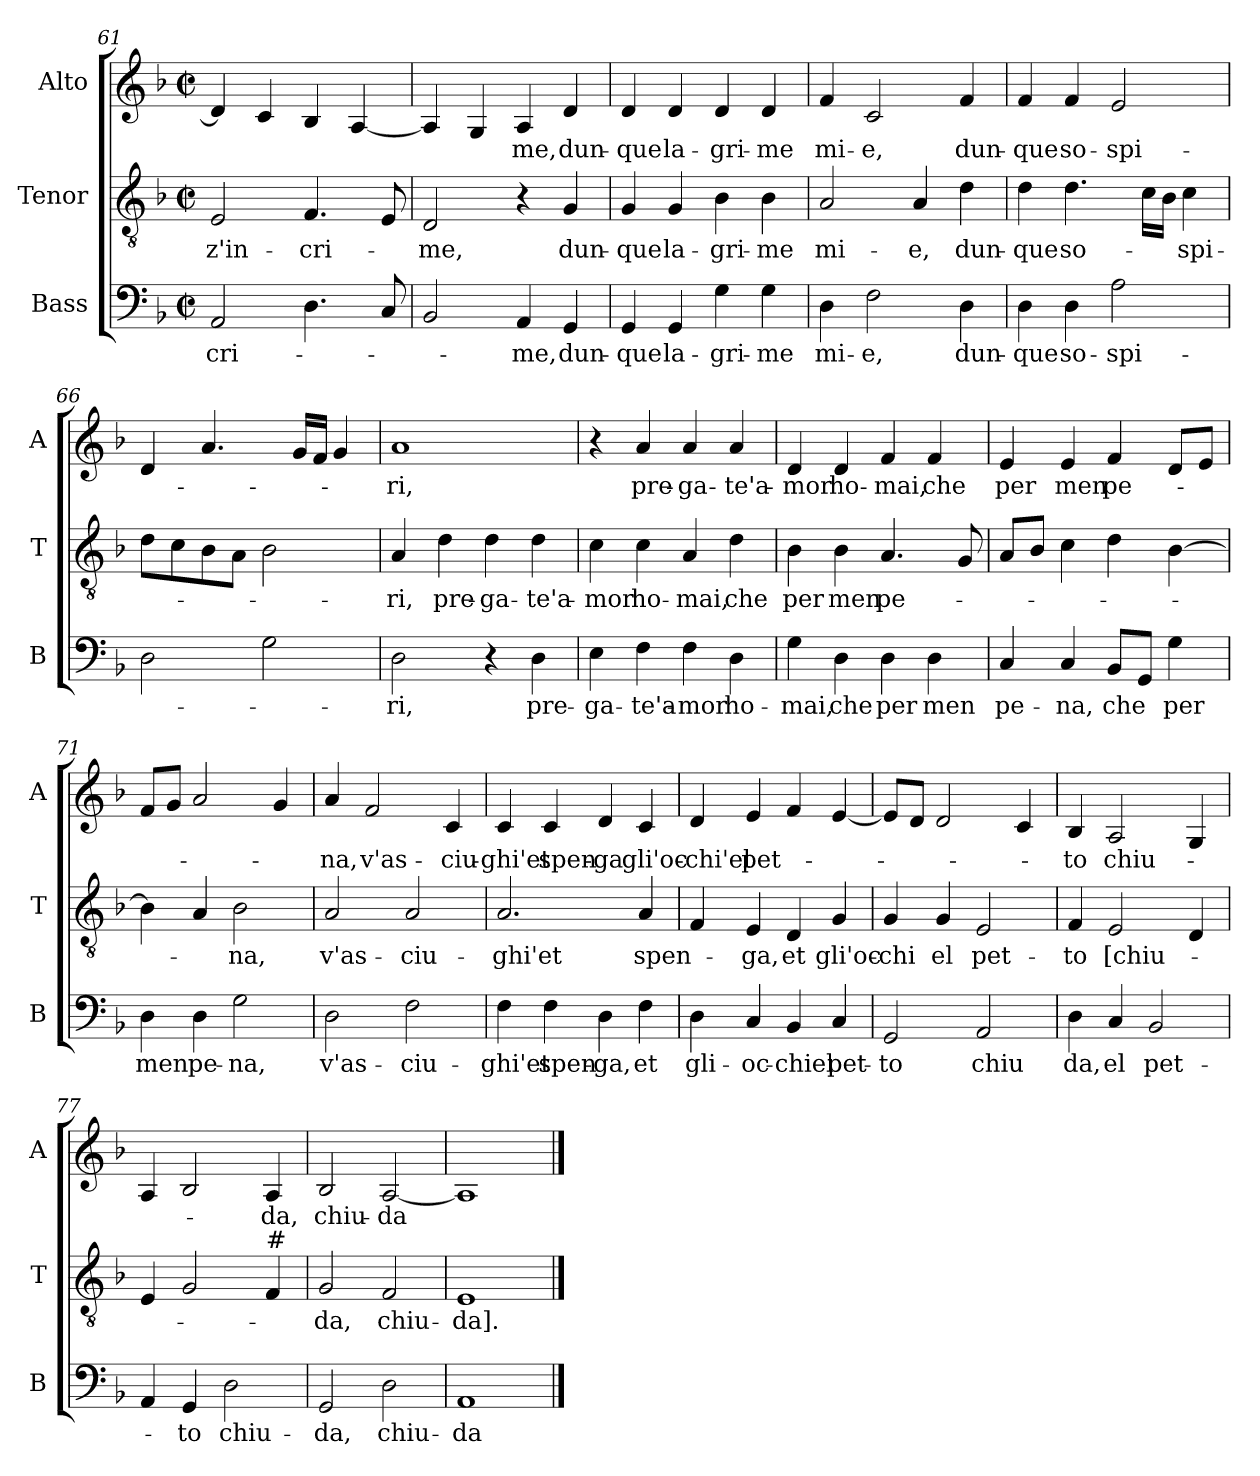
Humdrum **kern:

**kern	**text	**kern	**text	**kern	**text
*part3	*part3	*part2	*part2	*part1	*part1
*staff3	*staff3	*staff2	*staff2	*staff1	*staff1
*I"Bass	*	*I"Tenor	*	*I"Alto	*
*I'B	*	*I'T	*	*I'A	*
*clefF4	*	*clefGv2	*	*clefG2	*
*k[b-]	*	*k[b-]	*	*k[b-]	*
*F:	*	*F:	*	*F:	*
*M2/2	*	*M2/2	*	*M2/2	*
*met(c|)	*	*met(c|)	*	*met(c|)	*
=61	=61	=61	=61	=61	=61
!	!LO:LY:b	!	!LO:LY:b	!	!
2AA/	-cri-	2E/	-z'in-	4d/]	.
.	.	.	.	4c/	.
!	!	!	!LO:LY:b	!	!
4.D\	.	4.F/	-cri-	4B-/	.
.	.	.	.	[4A/	.
8C/	.	8E/	.	.	.
=62	=62	=62	=62	=62	=62
!	!	!	!LO:LY:b	!	!
2BB-/	.	2D/	-me,	4A/]	.
.	.	.	.	4G/	.
!	!LO:LY:b	!	!	!	!LO:LY:b
4AA/	-me,	4r	.	4A/	-me,
!	!LO:LY:b	!	!LO:LY:b	!	!LO:LY:b
4GG/	dun-	4G/	dun-	4d/	dun-
=63	=63	=63	=63	=63	=63
!	!LO:LY:b	!	!LO:LY:b	!	!LO:LY:b
4GG/	-que	4G/	-que	4d/	-que
!	!LO:LY:b	!	!LO:LY:b	!	!LO:LY:b
4GG/	la-	4G/	la-	4d/	la-
!	!LO:LY:b	!	!LO:LY:b	!	!LO:LY:b
4G\	-gri-	4B-\	-gri-	4d/	-gri-
!	!LO:LY:b	!	!LO:LY:b	!	!LO:LY:b
4G\	-me	4B-\	-me	4d/	-me
=64	=64	=64	=64	=64	=64
!	!LO:LY:b	!	!LO:LY:b	!	!LO:LY:b
4D\	mi-	2A/	mi-	4f/	mi-
!	!LO:LY:b	!	!	!	!LO:LY:b
2F\	-e,	.	.	2c/	-e,
!	!	!	!LO:LY:b	!	!
.	.	4A/	-e,	.	.
!	!LO:LY:b	!	!LO:LY:b	!	!LO:LY:b
4D\	dun-	4d\	dun-	4f/	dun-
!!LO:LB:g=z
=65	=65	=65	=65	=65	=65
!	!LO:LY:b	!	!LO:LY:b	!	!LO:LY:b
4D\	-que	4d\	-que	4f/	-que
!	!LO:LY:b	!	!LO:LY:b	!	!LO:LY:b
4D\	so-	4.d\	so-	4f/	so-
!	!LO:LY:b	!	!	!	!LO:LY:b
2A\	-spi-	.	.	2e/	-spi-
.	.	16c\LL	.	.	.
.	.	16B-\JJ	.	.	.
!	!	!	!LO:LY:b	!	!
.	.	4c\	-spi-	.	.
=66	=66	=66	=66	=66	=66
2D\	.	8d\L	.	4d/	.
.	.	8c\	.	.	.
.	.	8B-\	.	4.a/	.
.	.	8A\J	.	.	.
2G\	.	2B-\	.	.	.
.	.	.	.	16g/LL	.
.	.	.	.	16f/JJ	.
.	.	.	.	4g/	.
=67	=67	=67	=67	=67	=67
!	!LO:LY:b	!	!LO:LY:b	!	!LO:LY:b
2D\	-ri,	4A/	-ri,	1a	-ri,
!	!	!	!LO:LY:b	!	!
.	.	4d\	pre-	.	.
!	!	!	!LO:LY:b	!	!
4r	.	4d\	-ga-	.	.
!	!LO:LY:b	!	!LO:LY:b	!	!
4D\	pre-	4d\	-te'a-	.	.
=68	=68	=68	=68	=68	=68
!	!LO:LY:b	!	!LO:LY:b	!	!
4E\	-ga-	4c\	-mor	4r	.
!	!LO:LY:b	!	!LO:LY:b	!	!LO:LY:b
4F\	-te'a-	4c\	ho-	4a/	pre-
!	!LO:LY:b	!	!LO:LY:b	!	!LO:LY:b
4F\	-mor	4A/	-mai,	4a/	-ga-
!	!LO:LY:b	!	!LO:LY:b	!	!LO:LY:b
4D\	ho-	4d\	che	4a/	-te'a-
=69	=69	=69	=69	=69	=69
!	!LO:LY:b	!	!LO:LY:b	!	!LO:LY:b
4G\	-mai,	4B-\	per	4d/	-mor
!	!LO:LY:b	!	!LO:LY:b	!	!LO:LY:b
4D\	che	4B-\	men	4d/	ho-
!	!LO:LY:b	!	!LO:LY:b	!	!LO:LY:b
4D\	per	4.A/	pe-	4f/	-mai,
!	!LO:LY:b	!	!	!	!LO:LY:b
4D\	men	.	.	4f/	che
.	.	8G/	.	.	.
!!LO:LB:g=z
=70	=70	=70	=70	=70	=70
!	!LO:LY:b	!	!	!	!LO:LY:b
4C/	pe-	8A/L	.	4e/	per
.	.	8B-/J	.	.	.
!	!LO:LY:b	!	!	!	!LO:LY:b
4C/	-na,	4c\	.	4e/	men
!	!LO:LY:b	!	!	!	!LO:LY:b
8BB-/L	che	4d\	.	4f/	pe-
8GG/J	.	.	.	.	.
!	!LO:LY:b	!	!	!	!
4G\	per	[4B-\	.	8d/L	.
.	.	.	.	8e/J	.
=71	=71	=71	=71	=71	=71
!	!LO:LY:b	!	!	!	!
4D\	men	4B-\]	.	8f/L	.
.	.	.	.	8g/J	.
!	!LO:LY:b	!	!	!	!
4D\	pe-	4A/	.	2a/	.
!	!LO:LY:b	!	!LO:LY:b	!	!
2G\	-na,	2B-\	-na,	.	.
.	.	.	.	4g/	.
=72	=72	=72	=72	=72	=72
!	!LO:LY:b	!	!LO:LY:b	!	!LO:LY:b
2D\	v'as-	2A/	v'as-	4a/	-na,
!	!	!	!	!	!LO:LY:b
.	.	.	.	2f/	v'as-
!	!LO:LY:b	!	!LO:LY:b	!	!
2F\	-ciu-	2A/	-ciu-	.	.
!	!	!	!	!	!LO:LY:b
.	.	.	.	4c/	-ciu-
=73	=73	=73	=73	=73	=73
!	!LO:LY:b	!	!LO:LY:b	!	!LO:LY:b
4F\	-ghi'et	2.A/	-ghi'et	4c/	-ghi'et
!	!LO:LY:b	!	!	!	!LO:LY:b
4F\	spen-	.	.	4c/	spen-
!	!LO:LY:b	!	!	!	!LO:LY:b
4D\	-ga,	.	.	4d/	-ga
!	!LO:LY:b	!	!LO:LY:b	!	!LO:LY:b
4F\	et	4A/	spen-	4c/	gli'oc-
=74	=74	=74	=74	=74	=74
!	!LO:LY:b	!	!	!	!LO:LY:b
4D\	gli-	4F/	.	4d/	-chi'el
!	!LO:LY:b	!	!LO:LY:b	!	!LO:LY:b
4C/	-oc-	4E/	-ga,	4e/	pet-
!	!LO:LY:b	!	!LO:LY:b	!	!
4BB-/	-chiel	4D/	et	4f/	.
!	!LO:LY:b	!	!LO:LY:b	!	!
4C/	pet-	4G/	gli'oc-	[4e/	.
!!LO:LB:g=z
=75	=75	=75	=75	=75	=75
!	!LO:LY:b	!	!LO:LY:b	!	!
2GG/	-to	4G/	-chi	8e/L]	.
.	.	.	.	8d/J	.
!	!	!	!LO:LY:b	!	!
.	.	4G/	el	2d/	.
!	!LO:LY:b	!	!LO:LY:b	!	!
2AA/	chiu	2E/	pet-	.	.
.	.	.	.	4c/	.
=76	=76	=76	=76	=76	=76
!	!LO:LY:b	!	!LO:LY:b	!	!LO:LY:b
4D\	da,	4F/	-to	4B-/	-to
!	!LO:LY:b	!	!LO:LY:b	!	!LO:LY:b
4C/	el	2E/	[chiu-	2A/	chiu-
!	!LO:LY:b	!	!	!	!
2BB-/	pet-	.	.	.	.
.	.	4D/	.	4G/	.
=77	=77	=77	=77	=77	=77
4AA/	.	4E/	.	4A/	.
!	!LO:LY:b	!	!	!	!
4GG/	-to	2G/	.	2B-/	.
!	!LO:LY:b	!	!	!	!
2D\	chiu-	.	.	.	.
!	!	!LO:TX:a:t=#	!	!	!
!	!	!	!	!	!LO:LY:b
.	.	4F/	.	4A/	-da,
=78	=78	=78	=78	=78	=78
!	!LO:LY:b	!	!LO:LY:b	!	!LO:LY:b
2GG/	-da,	2G/	-da,	2B-/	chiu-
!	!LO:LY:b	!	!LO:LY:b	!	!LO:LY:b
2D\	chiu-	2F/	chiu-	[2A/	-da
=79	=79	=79	=79	=79	=79
!	!LO:LY:b	!	!LO:LY:b	!	!
1AA	-da	1E	-da].	1A]	.
==	==	==	==	==	==
*-	*-	*-	*-	*-	*-
